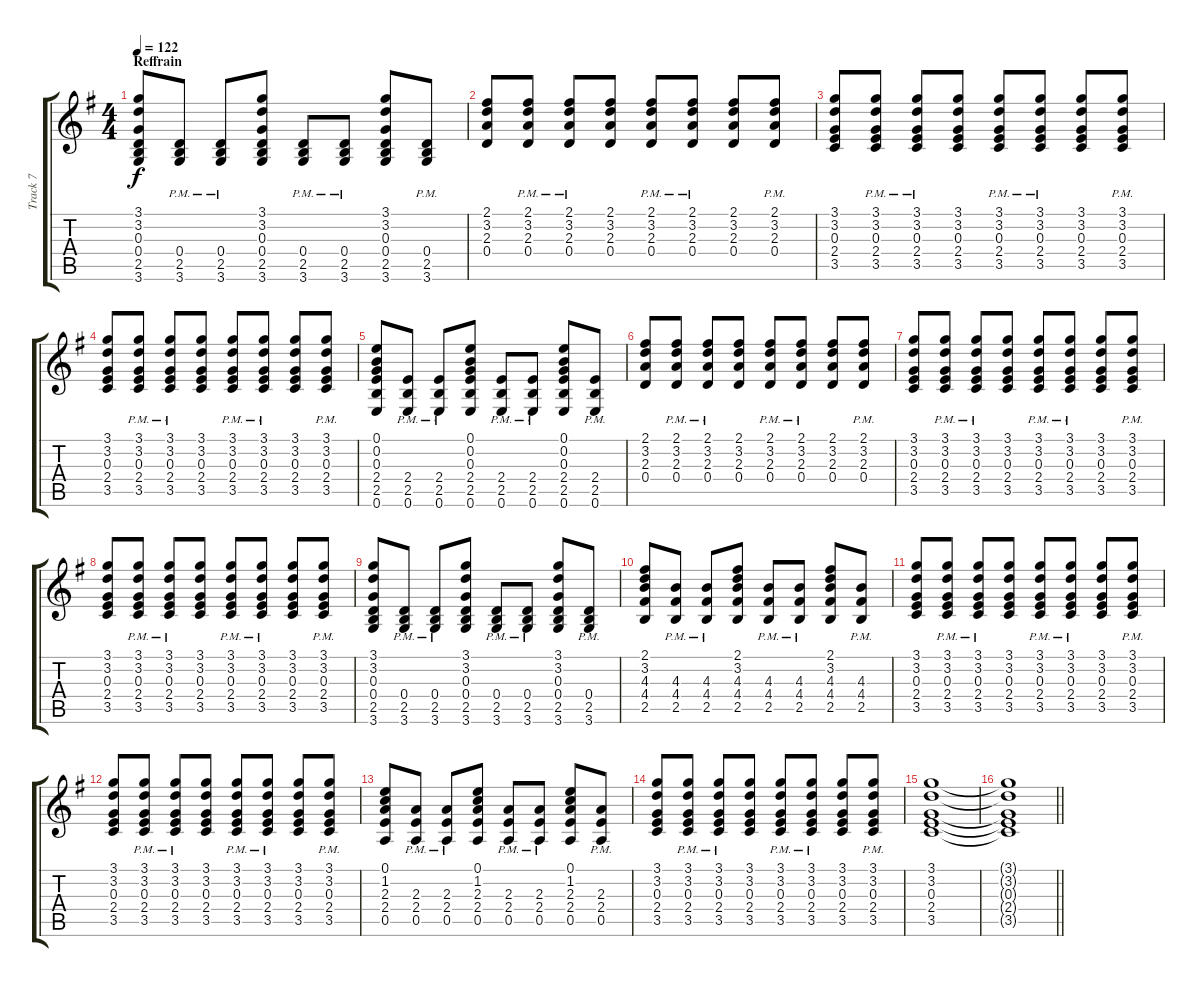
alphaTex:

\track ("Track 7" "Track 7") {instrument acousticguitarnylon}
\staff {score tabs}
\tuning (E4 B3 G3 D3 A2 E2) {hide}
\ts (4 4)
\section ("" "Reffrain")
\tempo 122
\clef g2
\ks g
(3.1 3.2 0.3 0.4 2.5 3.6).8{dy f} (0.4{pm} 2.5{pm} 3.6{pm}).8 (0.4{pm} 2.5{pm} 3.6{pm}).8 (3.1 3.2 0.3 0.4 2.5 3.6).8 (0.4{pm} 2.5{pm} 3.6{pm}).8 (0.4{pm} 2.5{pm} 3.6{pm}).8 (3.1 3.2 0.3 0.4 2.5 3.6).8 (0.4{pm} 2.5 3.6).8 |
(2.1 3.2 2.3 0.4).8 (2.1 3.2 2.3 0.4{pm}).8 (2.1 3.2 2.3 0.4{pm}).8 (2.1 3.2 2.3 0.4).8 (2.1 3.2 2.3 0.4{pm}).8 (2.1 3.2 2.3 0.4{pm}).8 (2.1 3.2 2.3 0.4).8 (2.1 3.2 2.3 0.4{pm}).8 |
(3.1 3.2 0.3 2.4 3.5).8 (3.1 3.2 0.3 2.4{pm} 3.5).8 (3.1 3.2 0.3 2.4{pm} 3.5).8 (3.1 3.2 0.3 2.4 3.5).8 (3.1 3.2 0.3 2.4{pm} 3.5).8 (3.1 3.2 0.3 2.4{pm} 3.5).8 (3.1 3.2 0.3 2.4 3.5).8 (3.1 3.2 0.3 2.4{pm} 3.5).8 |
(3.1 3.2 0.3 2.4 3.5).8 (3.1 3.2 0.3 2.4{pm} 3.5).8 (3.1 3.2 0.3 2.4{pm} 3.5).8 (3.1 3.2 0.3 2.4 3.5).8 (3.1 3.2 0.3 2.4{pm} 3.5).8 (3.1 3.2 0.3 2.4{pm} 3.5).8 (3.1 3.2 0.3 2.4 3.5).8 (3.1 3.2 0.3 2.4{pm} 3.5).8 |
(0.1 0.2 0.3 2.4 2.5 0.6).8 (2.4{pm} 2.5{pm} 0.6{pm}).8 (2.4{pm} 2.5{pm} 0.6{pm}).8 (0.1 0.2 0.3 2.4 2.5 0.6).8 (2.4{pm} 2.5{pm} 0.6{pm}).8 (2.4{pm} 2.5{pm} 0.6{pm}).8 (0.1 0.2 0.3 2.4 2.5 0.6).8 (2.4{pm} 2.5 0.6).8 |
(2.1 3.2 2.3 0.4).8 (2.1 3.2 2.3 0.4{pm}).8 (2.1 3.2 2.3 0.4{pm}).8 (2.1 3.2 2.3 0.4).8 (2.1 3.2 2.3 0.4{pm}).8 (2.1 3.2 2.3 0.4{pm}).8 (2.1 3.2 2.3 0.4).8 (2.1 3.2 2.3 0.4{pm}).8 |
(3.1 3.2 0.3 2.4 3.5).8 (3.1 3.2 0.3 2.4{pm} 3.5).8 (3.1 3.2 0.3 2.4{pm} 3.5).8 (3.1 3.2 0.3 2.4 3.5).8 (3.1 3.2 0.3 2.4{pm} 3.5).8 (3.1 3.2 0.3 2.4{pm} 3.5).8 (3.1 3.2 0.3 2.4 3.5).8 (3.1 3.2 0.3 2.4{pm} 3.5).8 |
(3.1 3.2 0.3 2.4 3.5).8 (3.1 3.2 0.3 2.4{pm} 3.5).8 (3.1 3.2 0.3 2.4{pm} 3.5).8 (3.1 3.2 0.3 2.4 3.5).8 (3.1 3.2 0.3 2.4{pm} 3.5).8 (3.1 3.2 0.3 2.4{pm} 3.5).8 (3.1 3.2 0.3 2.4 3.5).8 (3.1 3.2 0.3 2.4{pm} 3.5).8 |
(3.1 3.2 0.3 0.4 2.5 3.6).8 (0.4{pm} 2.5{pm} 3.6{pm}).8 (0.4{pm} 2.5{pm} 3.6{pm}).8 (3.1 3.2 0.3 0.4 2.5 3.6).8 (0.4{pm} 2.5{pm} 3.6{pm}).8 (0.4{pm} 2.5{pm} 3.6{pm}).8 (3.1 3.2 0.3 0.4 2.5 3.6).8 (0.4{pm} 2.5 3.6).8 |
(2.1 3.2 4.3 4.4 2.5).8 (4.3 4.4{pm} 2.5).8 (4.3 4.4{pm} 2.5).8 (2.1 3.2 4.3 4.4 2.5).8 (4.3 4.4{pm} 2.5).8 (4.3 4.4{pm} 2.5).8 (2.1 3.2 4.3 4.4 2.5).8 (4.3 4.4{pm} 2.5).8 |
(3.1 3.2 0.3 2.4 3.5).8 (3.1 3.2 0.3 2.4{pm} 3.5).8 (3.1 3.2 0.3 2.4{pm} 3.5).8 (3.1 3.2 0.3 2.4 3.5).8 (3.1 3.2 0.3 2.4{pm} 3.5).8 (3.1 3.2 0.3 2.4{pm} 3.5).8 (3.1 3.2 0.3 2.4 3.5).8 (3.1 3.2 0.3 2.4{pm} 3.5).8 |
(3.1 3.2 0.3 2.4 3.5).8 (3.1 3.2 0.3 2.4{pm} 3.5).8 (3.1 3.2 0.3 2.4{pm} 3.5).8 (3.1 3.2 0.3 2.4 3.5).8 (3.1 3.2 0.3 2.4{pm} 3.5).8 (3.1 3.2 0.3 2.4{pm} 3.5).8 (3.1 3.2 0.3 2.4 3.5).8 (3.1 3.2 0.3 2.4{pm} 3.5).8 |
(0.1 1.2 2.3 2.4 0.5).8 (2.3{pm} 2.4{pm} 0.5{pm}).8 (2.3{pm} 2.4{pm} 0.5{pm}).8 (0.1 1.2 2.3 2.4 0.5).8 (2.3{pm} 2.4{pm} 0.5{pm}).8 (2.3{pm} 2.4{pm} 0.5{pm}).8 (0.1 1.2 2.3 2.4 0.5).8 (2.3{pm} 2.4 0.5).8 |
(3.1 3.2 0.3 2.4 3.5).8 (3.1 3.2 0.3 2.4{pm} 3.5).8 (3.1 3.2 0.3 2.4{pm} 3.5).8 (3.1 3.2 0.3 2.4 3.5).8 (3.1 3.2 0.3 2.4{pm} 3.5).8 (3.1 3.2 0.3 2.4{pm} 3.5).8 (3.1 3.2 0.3 2.4 3.5).8 (3.1 3.2 0.3 2.4{pm} 3.5).8 |
(3.1 3.2 0.3 2.4 3.5).1 |
\barLineRight lightlight
(3.1{t} 3.2{t} 0.3{t} 2.4{t} 3.5{t}).1
